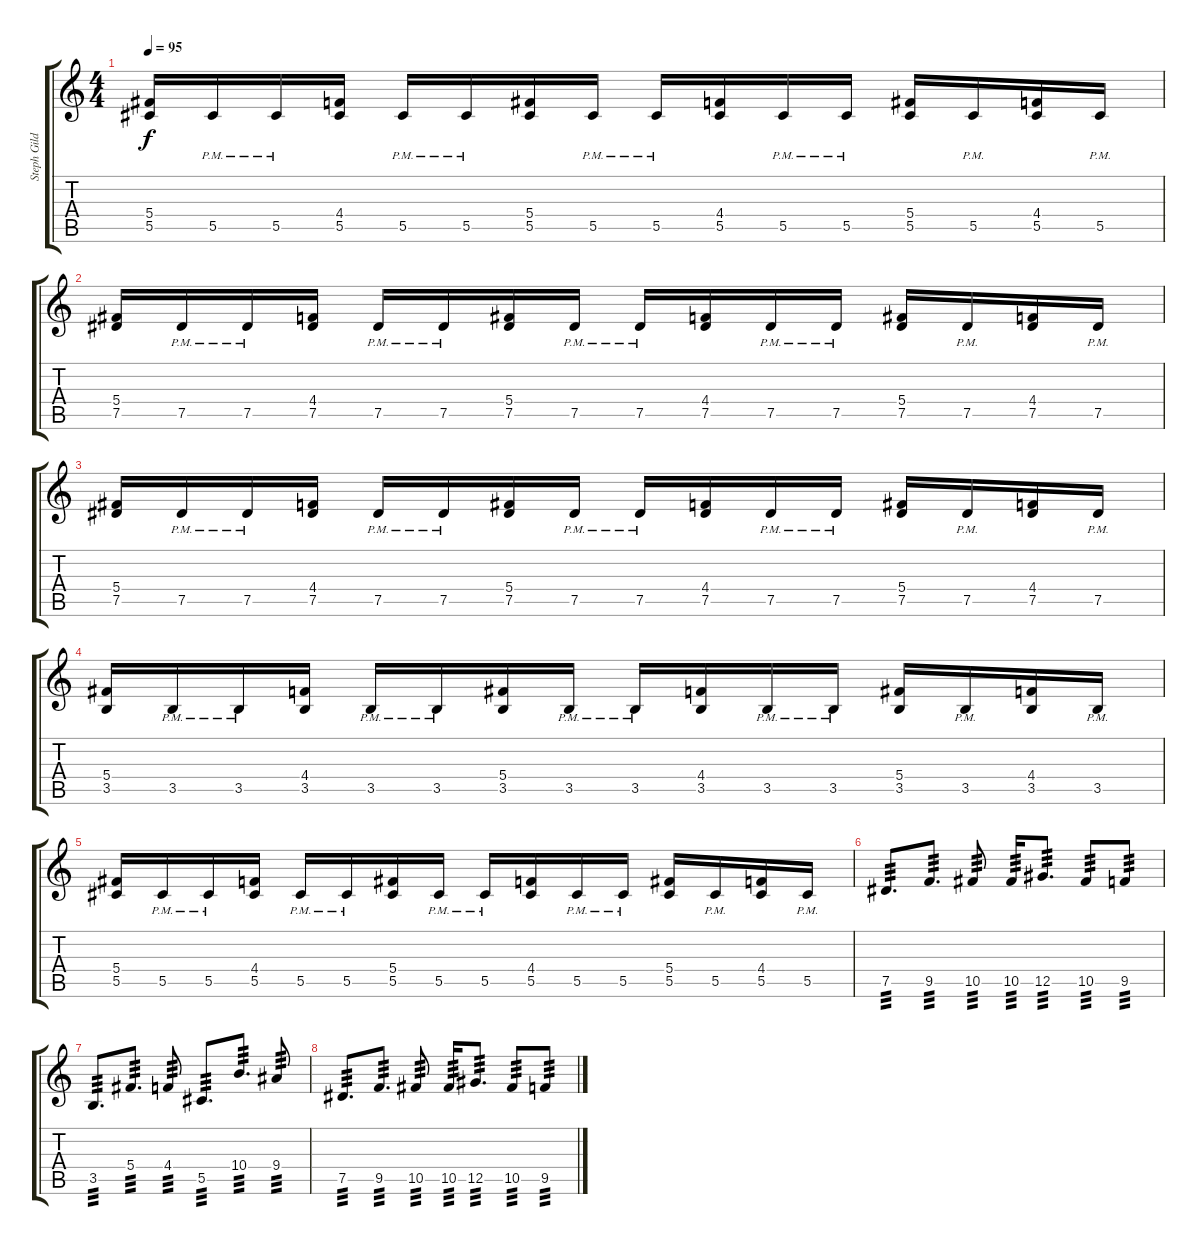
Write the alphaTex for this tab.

\track ("Steph Gildea (Lead)" "Steph Gild") {instrument overdrivenguitar}
\staff {score tabs}
\tuning (Eb4 Bb3 Gb3 Db3 Ab2 Db2) {hide}
\ts (4 4)
\tempo 95
\clef g2
\ks c
(5.4 5.5).16{dy f} 5.5{pm}.16 5.5{pm}.16 (4.4 5.5).16 5.5{pm}.16 5.5{pm}.16 (5.4 5.5).16 5.5{pm}.16 5.5{pm}.16 (4.4 5.5).16 5.5{pm}.16 5.5{pm}.16 (5.4 5.5).16 5.5{pm}.16 (4.4 5.5).16 5.5{pm}.16 |
(5.4 7.5).16 7.5{pm}.16 7.5{pm}.16 (4.4 7.5).16 7.5{pm}.16 7.5{pm}.16 (5.4 7.5).16 7.5{pm}.16 7.5{pm}.16 (4.4 7.5).16 7.5{pm}.16 7.5{pm}.16 (5.4 7.5).16 7.5{pm}.16 (4.4 7.5).16 7.5{pm}.16 |
(5.4 7.5).16 7.5{pm}.16 7.5{pm}.16 (4.4 7.5).16 7.5{pm}.16 7.5{pm}.16 (5.4 7.5).16 7.5{pm}.16 7.5{pm}.16 (4.4 7.5).16 7.5{pm}.16 7.5{pm}.16 (5.4 7.5).16 7.5{pm}.16 (4.4 7.5).16 7.5{pm}.16 |
(5.4 3.5).16 3.5{pm}.16 3.5{pm}.16 (4.4 3.5).16 3.5{pm}.16 3.5{pm}.16 (5.4 3.5).16 3.5{pm}.16 3.5{pm}.16 (4.4 3.5).16 3.5{pm}.16 3.5{pm}.16 (5.4 3.5).16 3.5{pm}.16 (4.4 3.5).16 3.5{pm}.16 |
(5.4 5.5).16 5.5{pm}.16 5.5{pm}.16 (4.4 5.5).16 5.5{pm}.16 5.5{pm}.16 (5.4 5.5).16 5.5{pm}.16 5.5{pm}.16 (4.4 5.5).16 5.5{pm}.16 5.5{pm}.16 (5.4 5.5).16 5.5{pm}.16 (4.4 5.5).16 5.5{pm}.16 |
7.5.8{d tp 3} 9.5.8{d tp 3} 10.5.8{tp 3} 10.5.16{tp 3} 12.5.8{d tp 3} 10.5.8{tp 3} 9.5.8{tp 3} |
3.5.8{d tp 3} 5.4.8{d tp 3} 4.4.8{tp 3} 5.5.8{d tp 3} 10.4.8{d tp 3} 9.4.8{tp 3} |
7.5.8{d tp 3} 9.5.8{d tp 3} 10.5.8{tp 3} 10.5.16{tp 3} 12.5.8{d tp 3} 10.5.8{tp 3} 9.5.8{tp 3}
